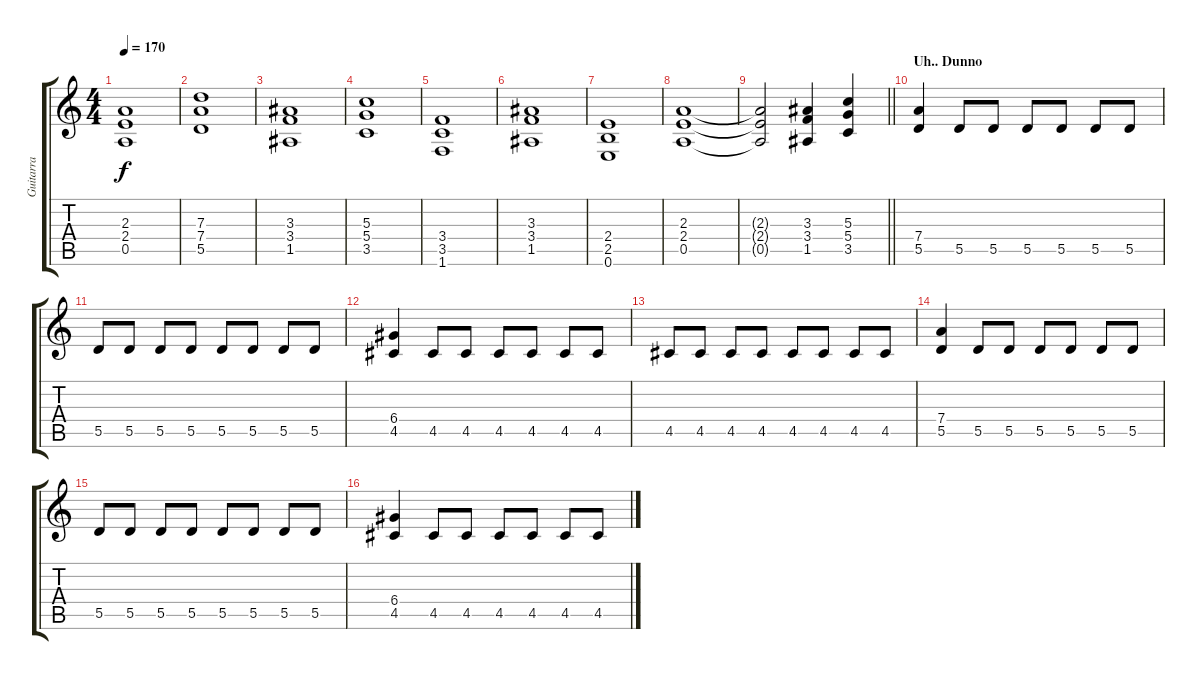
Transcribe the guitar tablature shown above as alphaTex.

\track ("Guitarra" "Guitarra") {instrument distortionguitar}
\staff {score tabs}
\tuning (E4 B3 G3 D3 A2 E2) {hide}
\ts (4 4)
\tempo 170
\clef g2
\ks c
(2.3{t} 2.4{t} 0.5{t}).1{dy f} |
(7.3 7.4 5.5).1 |
(3.3 3.4 1.5).1 |
(5.3 5.4 3.5).1 |
(3.4 3.5 1.6).1 |
(3.3 3.4 1.5).1 |
(2.4 2.5 0.6).1 |
(2.3 2.4 0.5).1 |
\barLineRight lightlight
(2.3{t} 2.4{t} 0.5{t}).2 (3.3 3.4 1.5).4 (5.3 5.4 3.5).4 |
\section ("" "Uh.. Dunno")
(7.4 5.5).4 5.5.8 5.5.8 5.5.8 5.5.8 5.5.8 5.5.8 |
5.5.8 5.5.8 5.5.8 5.5.8 5.5.8 5.5.8 5.5.8 5.5.8 |
(6.4 4.5).4 4.5.8 4.5.8 4.5.8 4.5.8 4.5.8 4.5.8 |
4.5.8 4.5.8 4.5.8 4.5.8 4.5.8 4.5.8 4.5.8 4.5.8 |
(7.4 5.5).4 5.5.8 5.5.8 5.5.8 5.5.8 5.5.8 5.5.8 |
5.5.8 5.5.8 5.5.8 5.5.8 5.5.8 5.5.8 5.5.8 5.5.8 |
(6.4 4.5).4 4.5.8 4.5.8 4.5.8 4.5.8 4.5.8 4.5.8
